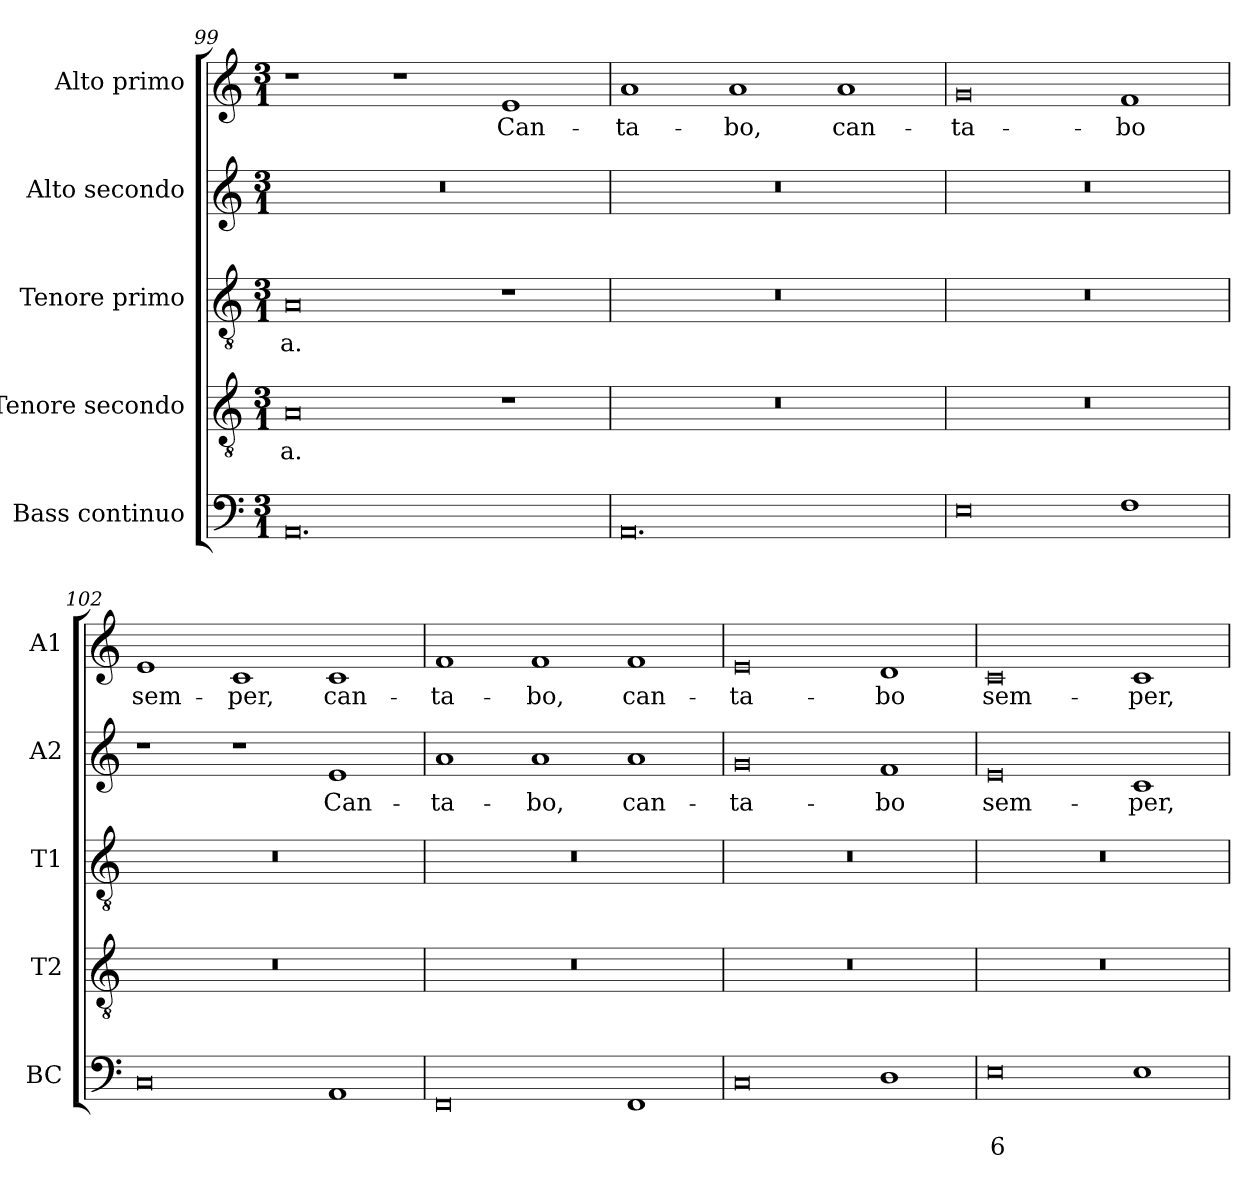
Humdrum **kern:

**kern	**text	**text	**kern	**text	**kern	**text	**kern	**text	**kern	**text
*part5	*part5	*part5	*part4	*part4	*part3	*part3	*part2	*part2	*part1	*part1
*staff5	*staff5	*staff5	*staff4	*staff4	*staff3	*staff3	*staff2	*staff2	*staff1	*staff1
*I"Bass continuo	*	*	*I"Tenore secondo	*	*I"Tenore primo	*	*I"Alto secondo	*	*I"Alto primo	*
*I'BC	*	*	*I'T2	*	*I'T1	*	*I'A2	*	*I'A1	*
*clefF4	*	*	*clefGv2	*	*clefGv2	*	*clefG2	*	*clefG2	*
*k[]	*	*	*k[]	*	*k[]	*	*k[]	*	*k[]	*
*C:	*	*	*C:	*	*C:	*	*C:	*	*C:	*
*M3/1	*	*	*M3/1	*	*M3/1	*	*M3/1	*	*M3/1	*
=99	=99	=99	=99	=99	=99	=99	=99	=99	=99	=99
!	!	!	!	!LO:LY:b	!	!	!	!	!	!
!	!	!	!	!	!	!LO:LY:b	!	!	!	!
0.AA	.	.	0A	-a.	0A	-a.	0.r	.	1r	.
.	.	.	.	.	.	.	.	.	1r	.
!	!	!	!	!	!	!	!	!	!	!LO:LY:b
.	.	.	1r	.	1r	.	.	.	1e	Can-
=100	=100	=100	=100	=100	=100	=100	=100	=100	=100	=100
!	!	!	!	!	!	!	!	!	!	!LO:LY:b
0.AA	.	.	0.r	.	0.r	.	0.r	.	1a	-ta-
!	!	!	!	!	!	!	!	!	!	!LO:LY:b
.	.	.	.	.	.	.	.	.	1a	-bo,
!	!	!	!	!	!	!	!	!	!	!LO:LY:b
.	.	.	.	.	.	.	.	.	1a	can-
=101	=101	=101	=101	=101	=101	=101	=101	=101	=101	=101
!	!	!	!	!	!	!	!	!	!	!LO:LY:b
0E	.	.	0.r	.	0.r	.	0.r	.	0g	-ta-
!	!	!	!	!	!	!	!	!	!	!LO:LY:b
1F	.	.	.	.	.	.	.	.	1f	-bo
=102	=102	=102	=102	=102	=102	=102	=102	=102	=102	=102
!	!	!	!	!	!	!	!	!	!	!LO:LY:b
0C	.	.	0.r	.	0.r	.	1r	.	1e	sem-
!	!	!	!	!	!	!	!	!	!	!LO:LY:b
.	.	.	.	.	.	.	1r	.	1c	-per,
!	!	!	!	!	!	!	!	!LO:LY:b	!	!
!	!	!	!	!	!	!	!	!	!	!LO:LY:b
1AA	.	.	.	.	.	.	1e	Can-	1c	can-
=103	=103	=103	=103	=103	=103	=103	=103	=103	=103	=103
!	!	!	!	!	!	!	!	!LO:LY:b	!	!
!	!	!	!	!	!	!	!	!	!	!LO:LY:b
0FF	.	.	0.r	.	0.r	.	1a	-ta-	1f	-ta-
!	!	!	!	!	!	!	!	!LO:LY:b	!	!
!	!	!	!	!	!	!	!	!	!	!LO:LY:b
.	.	.	.	.	.	.	1a	-bo,	1f	-bo,
!	!	!	!	!	!	!	!	!LO:LY:b	!	!
!	!	!	!	!	!	!	!	!	!	!LO:LY:b
1FF	.	.	.	.	.	.	1a	can-	1f	can-
!!LO:LB:g=z
=104	=104	=104	=104	=104	=104	=104	=104	=104	=104	=104
!	!	!	!	!	!	!	!	!LO:LY:b	!	!
!	!	!	!	!	!	!	!	!	!	!LO:LY:b
0C	.	.	0.r	.	0.r	.	0g	-ta-	0e	-ta-
!	!	!	!	!	!	!	!	!LO:LY:b	!	!
!	!	!	!	!	!	!	!	!	!	!LO:LY:b
1D	.	.	.	.	.	.	1f	-bo	1d	-bo
=105	=105	=105	=105	=105	=105	=105	=105	=105	=105	=105
!	!	!LO:LY:b	!	!	!	!	!	!	!	!
!	!	!	!	!	!	!	!	!LO:LY:b	!	!
!	!	!	!	!	!	!	!	!	!	!LO:LY:b
0E	.	6	0.r	.	0.r	.	0e	sem-	0c	sem-
!	!	!	!	!	!	!	!	!LO:LY:b	!	!
!	!	!	!	!	!	!	!	!	!	!LO:LY:b
1E	.	.	.	.	.	.	1c	-per,	1c	-per,
=	=	=	=	=	=	=	=	=	=	=
*-	*-	*-	*-	*-	*-	*-	*-	*-	*-	*-
